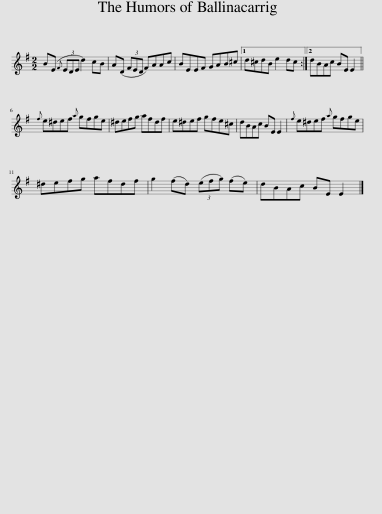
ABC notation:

X:1
L:1/8
M:2/2
I:linebreak $
K:Emin
V:1 treble
V:1
 B(E{F} (3EDE d2) cB | A(D (3FED F)AAc | BEEF GAB^c |1 d^cdB e2 dc :|2 dBAc BE E2 ||$ %5
{f} e^def{a} gfge | ^defg afdf | e^def gfe^c | dBAc BE E2 |{f} e^def{a} gfge |$ %10
 ^defg afdf | g2 (fd) (3(efg) (fe) | dBAc BE E2 |] %13
